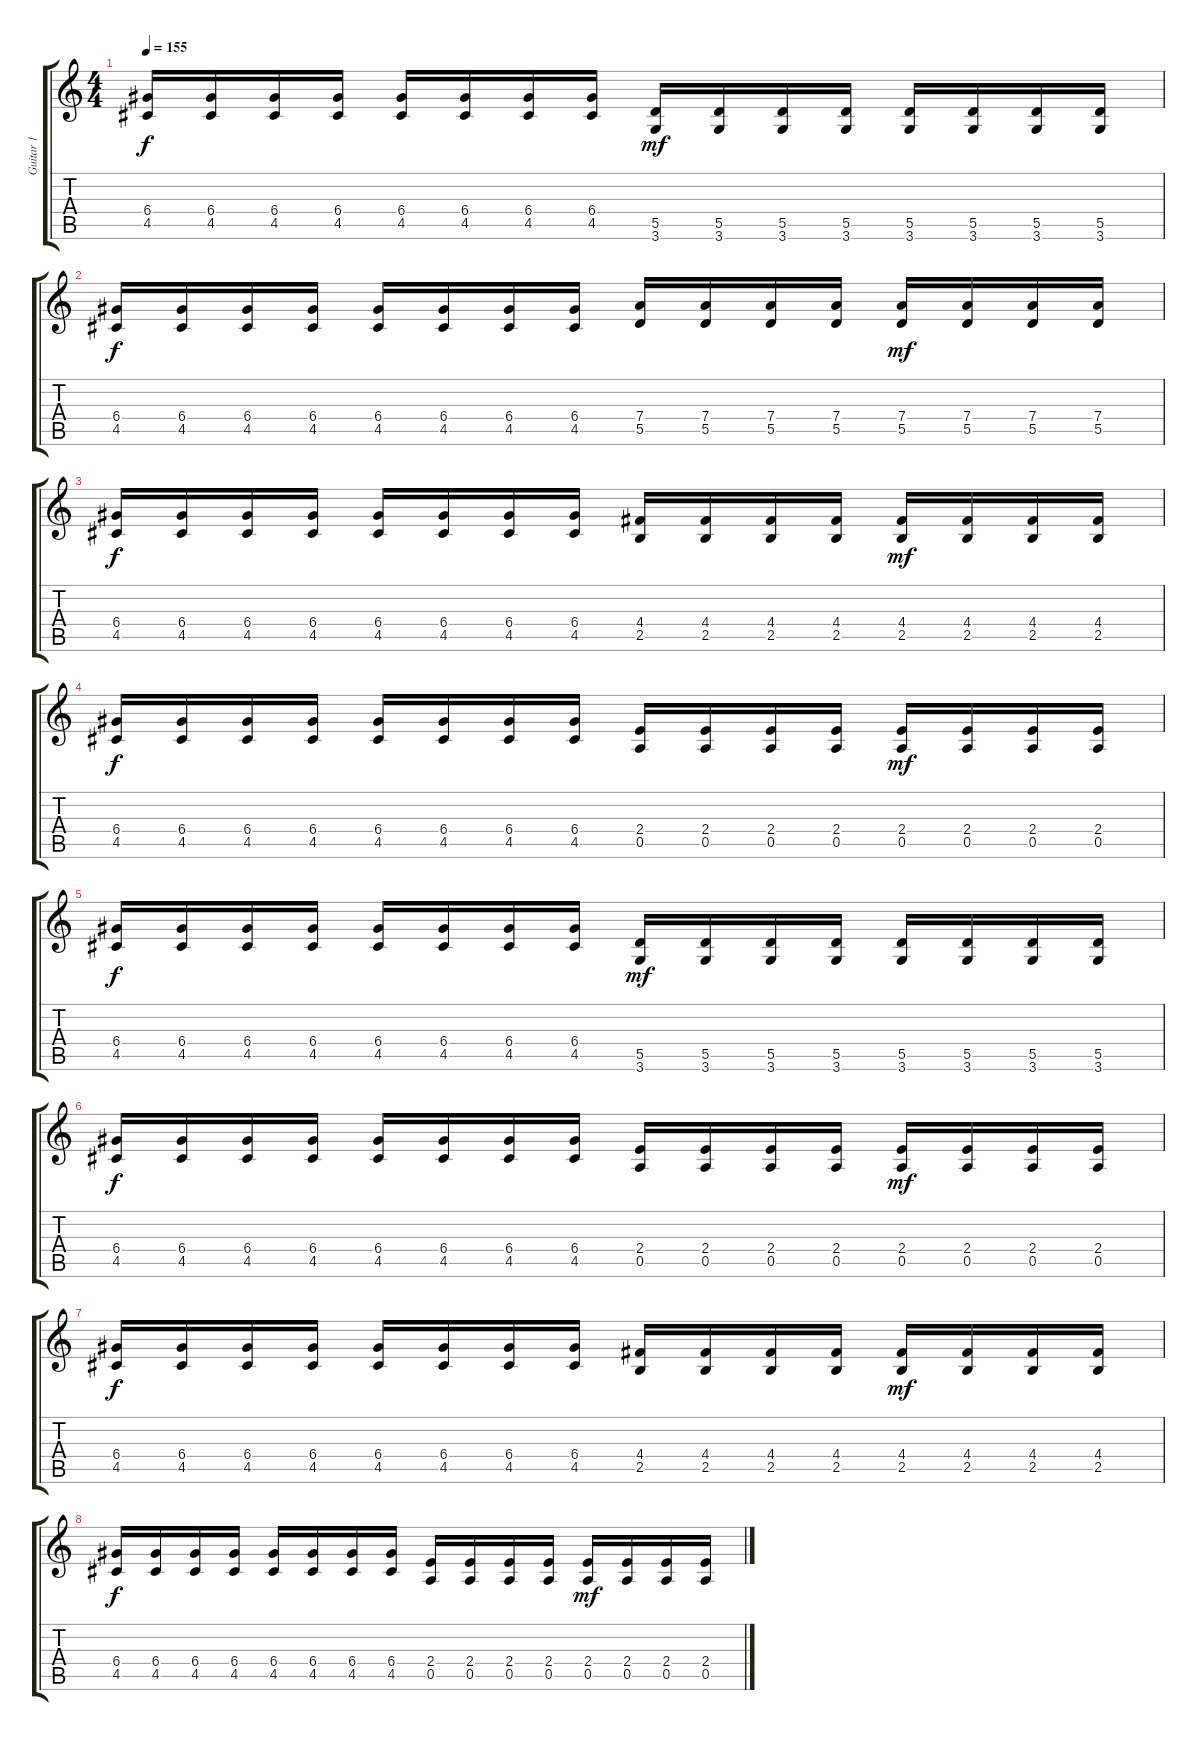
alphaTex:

\track ("Guitar 1" "Guitar 1") {instrument distortionguitar}
\staff {score tabs}
\tuning (E4 B3 G3 D3 A2 E2) {hide}
\ts (4 4)
\tempo 155
\clef g2
\ks c
(6.4 4.5).16{dy f} (6.4 4.5).16 (6.4 4.5).16 (6.4 4.5).16 (6.4 4.5).16 (6.4 4.5).16 (6.4 4.5).16 (6.4 4.5).16 (5.5 3.6).16{dy mf} (5.5 3.6).16 (5.5 3.6).16 (5.5 3.6).16 (5.5 3.6).16 (5.5 3.6).16 (5.5 3.6).16 (5.5 3.6).16 |
(6.4 4.5).16{dy f} (6.4 4.5).16 (6.4 4.5).16 (6.4 4.5).16 (6.4 4.5).16 (6.4 4.5).16 (6.4 4.5).16 (6.4 4.5).16 (7.4 5.5).16 (7.4 5.5).16 (7.4 5.5).16 (7.4 5.5).16 (7.4 5.5).16{dy mf} (7.4 5.5).16 (7.4 5.5).16 (7.4 5.5).16 |
(6.4 4.5).16{dy f} (6.4 4.5).16 (6.4 4.5).16 (6.4 4.5).16 (6.4 4.5).16 (6.4 4.5).16 (6.4 4.5).16 (6.4 4.5).16 (4.4 2.5).16 (4.4 2.5).16 (4.4 2.5).16 (4.4 2.5).16 (4.4 2.5).16{dy mf} (4.4 2.5).16 (4.4 2.5).16 (4.4 2.5).16 |
(6.4 4.5).16{dy f} (6.4 4.5).16 (6.4 4.5).16 (6.4 4.5).16 (6.4 4.5).16 (6.4 4.5).16 (6.4 4.5).16 (6.4 4.5).16 (2.4 0.5).16 (2.4 0.5).16 (2.4 0.5).16 (2.4 0.5).16 (2.4 0.5).16{dy mf} (2.4 0.5).16 (2.4 0.5).16 (2.4 0.5).16 |
(6.4 4.5).16{dy f} (6.4 4.5).16 (6.4 4.5).16 (6.4 4.5).16 (6.4 4.5).16 (6.4 4.5).16 (6.4 4.5).16 (6.4 4.5).16 (5.5 3.6).16{dy mf} (5.5 3.6).16 (5.5 3.6).16 (5.5 3.6).16 (5.5 3.6).16 (5.5 3.6).16 (5.5 3.6).16 (5.5 3.6).16 |
(6.4 4.5).16{dy f} (6.4 4.5).16 (6.4 4.5).16 (6.4 4.5).16 (6.4 4.5).16 (6.4 4.5).16 (6.4 4.5).16 (6.4 4.5).16 (2.4 0.5).16 (2.4 0.5).16 (2.4 0.5).16 (2.4 0.5).16 (2.4 0.5).16{dy mf} (2.4 0.5).16 (2.4 0.5).16 (2.4 0.5).16 |
(6.4 4.5).16{dy f} (6.4 4.5).16 (6.4 4.5).16 (6.4 4.5).16 (6.4 4.5).16 (6.4 4.5).16 (6.4 4.5).16 (6.4 4.5).16 (4.4 2.5).16 (4.4 2.5).16 (4.4 2.5).16 (4.4 2.5).16 (4.4 2.5).16{dy mf} (4.4 2.5).16 (4.4 2.5).16 (4.4 2.5).16 |
(6.4 4.5).16{dy f} (6.4 4.5).16 (6.4 4.5).16 (6.4 4.5).16 (6.4 4.5).16 (6.4 4.5).16 (6.4 4.5).16 (6.4 4.5).16 (2.4 0.5).16 (2.4 0.5).16 (2.4 0.5).16 (2.4 0.5).16 (2.4 0.5).16{dy mf} (2.4 0.5).16 (2.4 0.5).16 (2.4 0.5).16
